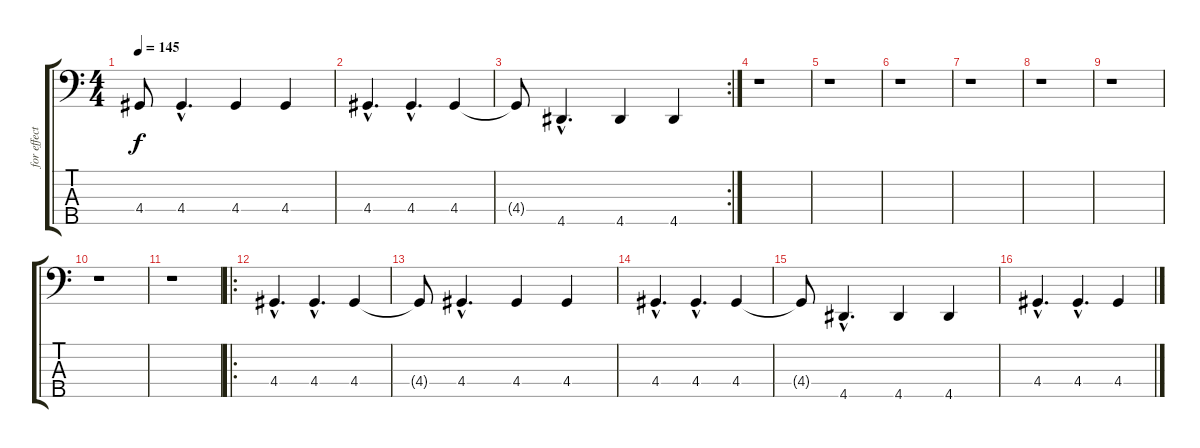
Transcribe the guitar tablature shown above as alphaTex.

\track ("for effect" "for effect") {instrument fretlessbass}
\staff {score tabs}
\tuning (G2 D2 A1 E1 B0) {hide}
\ts (4 4)
\tempo 145
\clef f4
\ks c
4.4{t}.8{dy f} 4.4{hac}.4{d} 4.4.4 4.4.4 |
4.4{hac}.4{d} 4.4{hac}.4{d} 4.4.4 |
\rc 2
4.4{t}.8 4.5{hac}.4{d} 4.5.4 4.5.4 |
r.1 |
r.1 |
r.1 |
r.1 |
r.1 |
r.1 |
r.1 |
r.1 |
\ro
4.4{hac}.4{d} 4.4{hac}.4{d} 4.4.4 |
4.4{t}.8 4.4{hac}.4{d} 4.4.4 4.4.4 |
4.4{hac}.4{d} 4.4{hac}.4{d} 4.4.4 |
4.4{t}.8 4.5{hac}.4{d} 4.5.4 4.5.4 |
4.4{hac}.4{d} 4.4{hac}.4{d} 4.4.4
